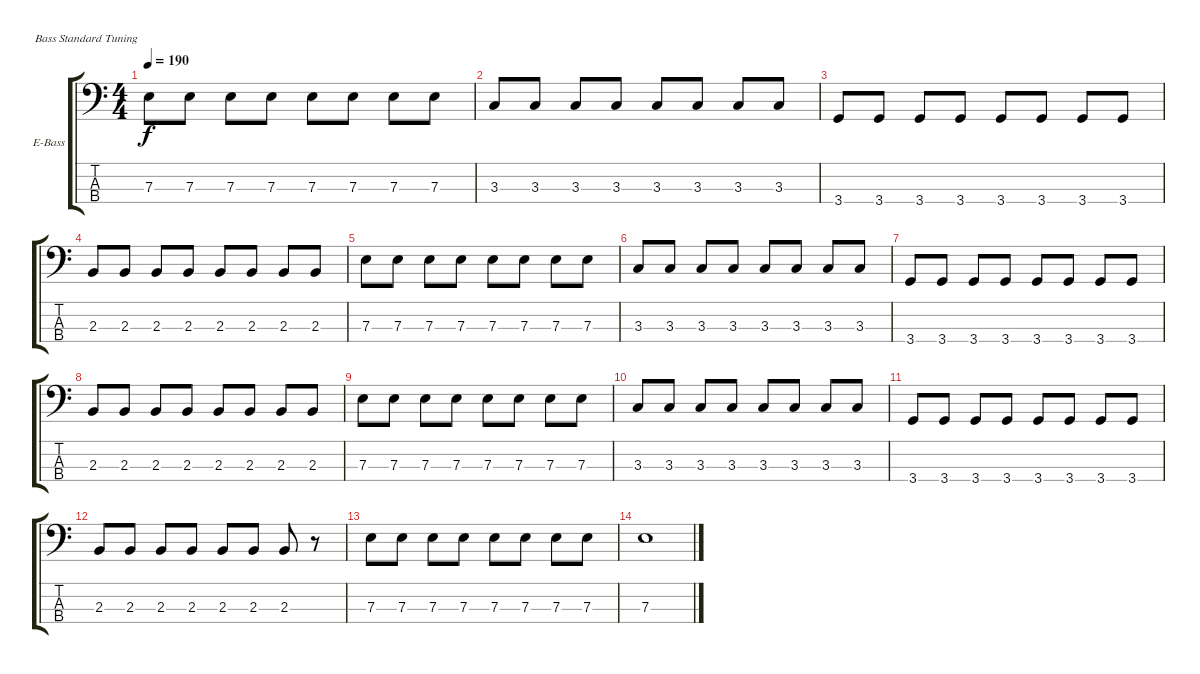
\defaultSystemsLayout 4
\bracketExtendMode groupsimilarinstruments
\firstSystemTrackNameOrientation horizontal
\otherSystemsTrackNameOrientation horizontal
\track ("Electric Bass" "E-Bass") {instrument electricbassfinger}
\staff {score tabs}
\tuning (G2 D2 A1 E1)
\ts (4 4)
\tempo 190
\clef f4
\scale
0.333333
\ks c
7.3.8{dy f} 7.3.8 7.3.8 7.3.8 7.3.8 7.3.8 7.3.8 7.3.8 |
\scale
0.333333 3.3.8 3.3.8 3.3.8 3.3.8 3.3.8 3.3.8 3.3.8 3.3.8 |
\scale
0.333333 3.4.8 3.4.8 3.4.8 3.4.8 3.4.8 3.4.8 3.4.8 3.4.8 |
\scale
0.333333 2.3.8 2.3.8 2.3.8 2.3.8 2.3.8 2.3.8 2.3.8 2.3.8 |
\scale
0.333333 7.3.8 7.3.8 7.3.8 7.3.8 7.3.8 7.3.8 7.3.8 7.3.8 |
\scale
0.333333 3.3.8 3.3.8 3.3.8 3.3.8 3.3.8 3.3.8 3.3.8 3.3.8 |
\scale
0.333333 3.4.8 3.4.8 3.4.8 3.4.8 3.4.8 3.4.8 3.4.8 3.4.8 |
\scale
0.333333 2.3.8 2.3.8 2.3.8 2.3.8 2.3.8 2.3.8 2.3.8 2.3.8 |
\scale
0.333333 7.3.8 7.3.8 7.3.8 7.3.8 7.3.8 7.3.8 7.3.8 7.3.8 |
\scale
0.333333 3.3.8 3.3.8 3.3.8 3.3.8 3.3.8 3.3.8 3.3.8 3.3.8 |
\scale
0.333333 3.4.8 3.4.8 3.4.8 3.4.8 3.4.8 3.4.8 3.4.8 3.4.8 |
\scale
0.333333 2.3.8 2.3.8 2.3.8 2.3.8 2.3.8 2.3.8 2.3.8 r.8 |
\scale
0.333333 7.3.8 7.3.8 7.3.8 7.3.8 7.3.8 7.3.8 7.3.8 7.3.8 |
\scale
0.333333 7.3.1
